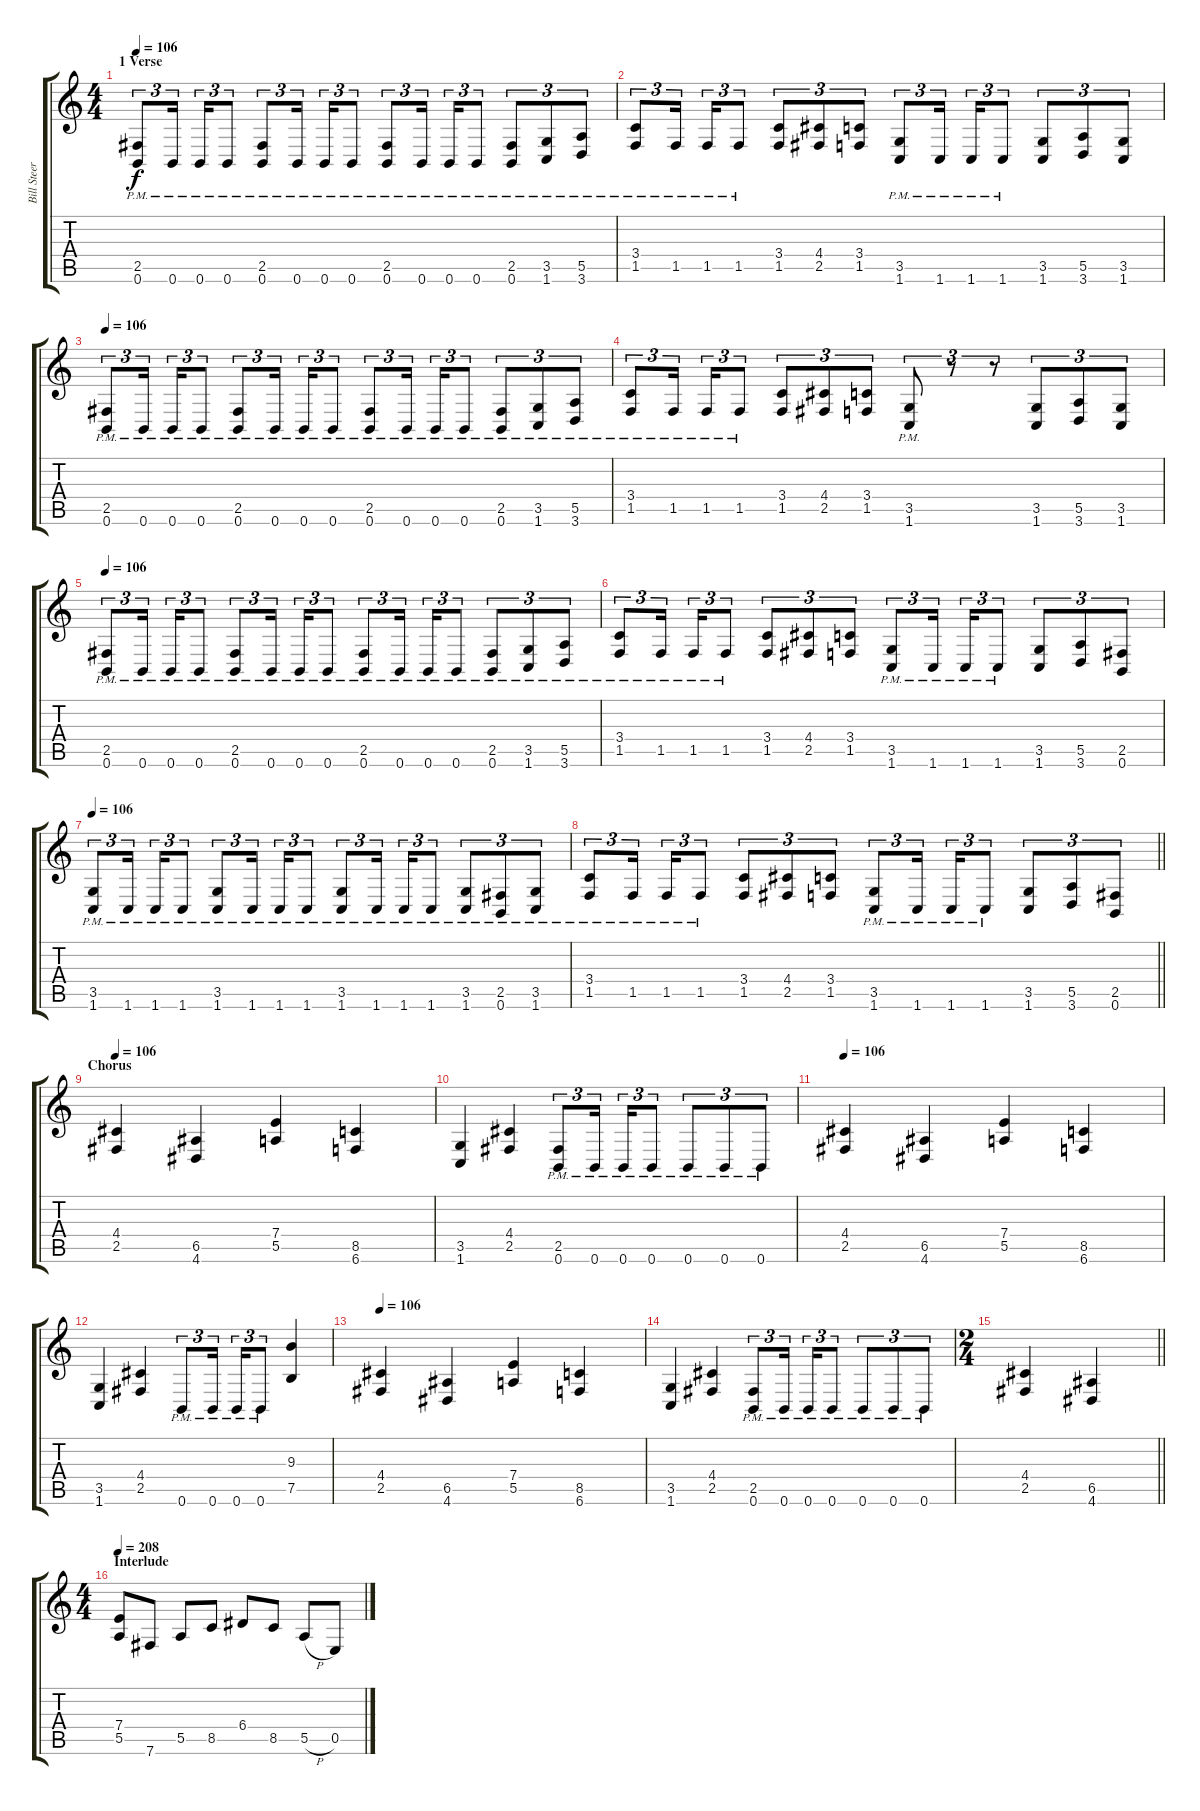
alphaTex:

\track ("Bill Steer" "Bill Steer") {instrument distortionguitar}
\staff {score tabs}
\tuning (B3 Gb3 D3 A2 E2 B1) {hide}
\ts (4 4)
\section ("" "1 Verse")
\tempo 106
\clef g2
\ks c
(2.5{pm} 0.6{pm}).8{tu (3 2) dy f} 0.6{pm}.16{tu (3 2)} 0.6{pm}.16{tu (3 2)} 0.6{pm}.8{tu (3 2)} (2.5{pm} 0.6{pm}).8{tu (3 2)} 0.6{pm}.16{tu (3 2)} 0.6{pm}.16{tu (3 2)} 0.6{pm}.8{tu (3 2)} (2.5{pm} 0.6{pm}).8{tu (3 2)} 0.6{pm}.16{tu (3 2)} 0.6{pm}.16{tu (3 2)} 0.6{pm}.8{tu (3 2)} (2.5{pm} 0.6{pm}).8{tu (3 2)} (3.5{pm} 1.6{pm}).8{tu (3 2)} (5.5{pm} 3.6{pm}).8{tu (3 2)} |
(3.4{pm} 1.5{pm}).8{tu (3 2)} 1.5{pm}.16{tu (3 2)} 1.5{pm}.16{tu (3 2)} 1.5{pm}.8{tu (3 2)} (3.4 1.5).8{tu (3 2)} (4.4 2.5).8{tu (3 2)} (3.4 1.5).8{tu (3 2)} (3.5{pm} 1.6{pm}).8{tu (3 2)} 1.6{pm}.16{tu (3 2)} 1.6{pm}.16{tu (3 2)} 1.6{pm}.8{tu (3 2)} (3.5 1.6).8{tu (3 2)} (5.5 3.6).8{tu (3 2)} (3.5 1.6).8{tu (3 2)} |
\tempo 106
(2.5{pm} 0.6{pm}).8{tu (3 2)} 0.6{pm}.16{tu (3 2)} 0.6{pm}.16{tu (3 2)} 0.6{pm}.8{tu (3 2)} (2.5{pm} 0.6{pm}).8{tu (3 2)} 0.6{pm}.16{tu (3 2)} 0.6{pm}.16{tu (3 2)} 0.6{pm}.8{tu (3 2)} (2.5{pm} 0.6{pm}).8{tu (3 2)} 0.6{pm}.16{tu (3 2)} 0.6{pm}.16{tu (3 2)} 0.6{pm}.8{tu (3 2)} (2.5{pm} 0.6{pm}).8{tu (3 2)} (3.5{pm} 1.6{pm}).8{tu (3 2)} (5.5{pm} 3.6{pm}).8{tu (3 2)} |
(3.4{pm} 1.5{pm}).8{tu (3 2)} 1.5{pm}.16{tu (3 2)} 1.5{pm}.16{tu (3 2)} 1.5{pm}.8{tu (3 2)} (3.4 1.5).8{tu (3 2)} (4.4 2.5).8{tu (3 2)} (3.4 1.5).8{tu (3 2)} (3.5{pm} 1.6{pm}).8{tu (3 2)} r.8{tu (3 2)} r.8{tu (3 2)} (3.5 1.6).8{tu (3 2)} (5.5 3.6).8{tu (3 2)} (3.5 1.6).8{tu (3 2)} |
\tempo 106
(2.5{pm} 0.6{pm}).8{tu (3 2)} 0.6{pm}.16{tu (3 2)} 0.6{pm}.16{tu (3 2)} 0.6{pm}.8{tu (3 2)} (2.5{pm} 0.6{pm}).8{tu (3 2)} 0.6{pm}.16{tu (3 2)} 0.6{pm}.16{tu (3 2)} 0.6{pm}.8{tu (3 2)} (2.5{pm} 0.6{pm}).8{tu (3 2)} 0.6{pm}.16{tu (3 2)} 0.6{pm}.16{tu (3 2)} 0.6{pm}.8{tu (3 2)} (2.5{pm} 0.6{pm}).8{tu (3 2)} (3.5{pm} 1.6{pm}).8{tu (3 2)} (5.5{pm} 3.6{pm}).8{tu (3 2)} |
(3.4{pm} 1.5{pm}).8{tu (3 2)} 1.5{pm}.16{tu (3 2)} 1.5{pm}.16{tu (3 2)} 1.5{pm}.8{tu (3 2)} (3.4 1.5).8{tu (3 2)} (4.4 2.5).8{tu (3 2)} (3.4 1.5).8{tu (3 2)} (3.5{pm} 1.6{pm}).8{tu (3 2)} 1.6{pm}.16{tu (3 2)} 1.6{pm}.16{tu (3 2)} 1.6{pm}.8{tu (3 2)} (3.5 1.6).8{tu (3 2)} (5.5 3.6).8{tu (3 2)} (2.5 0.6).8{tu (3 2)} |
\tempo 106
(3.5{pm} 1.6{pm}).8{tu (3 2)} 1.6{pm}.16{tu (3 2)} 1.6{pm}.16{tu (3 2)} 1.6{pm}.8{tu (3 2)} (3.5{pm} 1.6{pm}).8{tu (3 2)} 1.6{pm}.16{tu (3 2)} 1.6{pm}.16{tu (3 2)} 1.6{pm}.8{tu (3 2)} (3.5{pm} 1.6{pm}).8{tu (3 2)} 1.6{pm}.16{tu (3 2)} 1.6{pm}.16{tu (3 2)} 1.6{pm}.8{tu (3 2)} (3.5{pm} 1.6{pm}).8{tu (3 2)} (2.5{pm} 0.6{pm}).8{tu (3 2)} (3.5{pm} 1.6{pm}).8{tu (3 2)} |
\barLineRight lightlight
(3.4{pm} 1.5{pm}).8{tu (3 2)} 1.5{pm}.16{tu (3 2)} 1.5{pm}.16{tu (3 2)} 1.5{pm}.8{tu (3 2)} (3.4 1.5).8{tu (3 2)} (4.4 2.5).8{tu (3 2)} (3.4 1.5).8{tu (3 2)} (3.5{pm} 1.6{pm}).8{tu (3 2)} 1.6{pm}.16{tu (3 2)} 1.6{pm}.16{tu (3 2)} 1.6{pm}.8{tu (3 2)} (3.5 1.6).8{tu (3 2)} (5.5 3.6).8{tu (3 2)} (2.5 0.6).8{tu (3 2)} |
\section ("" "Chorus")
\tempo 106
(4.4 2.5).4 (6.5 4.6).4 (7.4 5.5).4 (8.5 6.6).4 |
(3.5 1.6).4 (4.4 2.5).4 (2.5{pm} 0.6{pm}).8{tu (3 2)} 0.6{pm}.16{tu (3 2)} 0.6{pm}.16{tu (3 2)} 0.6{pm}.8{tu (3 2)} 0.6{pm}.8{tu (3 2)} 0.6{pm}.8{tu (3 2)} 0.6{pm}.8{tu (3 2)} |
\tempo 106
(4.4 2.5).4 (6.5 4.6).4 (7.4 5.5).4 (8.5 6.6).4 |
(3.5 1.6).4 (4.4 2.5).4 0.6{pm}.8{tu (3 2)} 0.6{pm}.16{tu (3 2)} 0.6{pm}.16{tu (3 2)} 0.6{pm}.8{tu (3 2)} (9.3 7.5).4 |
\tempo 106
(4.4 2.5).4 (6.5 4.6).4 (7.4 5.5).4 (8.5 6.6).4 |
(3.5 1.6).4 (4.4 2.5).4 (2.5{pm} 0.6{pm}).8{tu (3 2)} 0.6{pm}.16{tu (3 2)} 0.6{pm}.16{tu (3 2)} 0.6{pm}.8{tu (3 2)} 0.6{pm}.8{tu (3 2)} 0.6{pm}.8{tu (3 2)} 0.6{pm}.8{tu (3 2)} |
\ts (2 4)
\barLineRight lightlight
(4.4 2.5).4 (6.5 4.6).4 |
\ts (4 4)
\section ("" "Interlude")
\tempo 208
(7.4 5.5).8 7.6.8 5.5.8 8.5.8 6.4.8 8.5.8 5.5{h}.8 0.5.8
